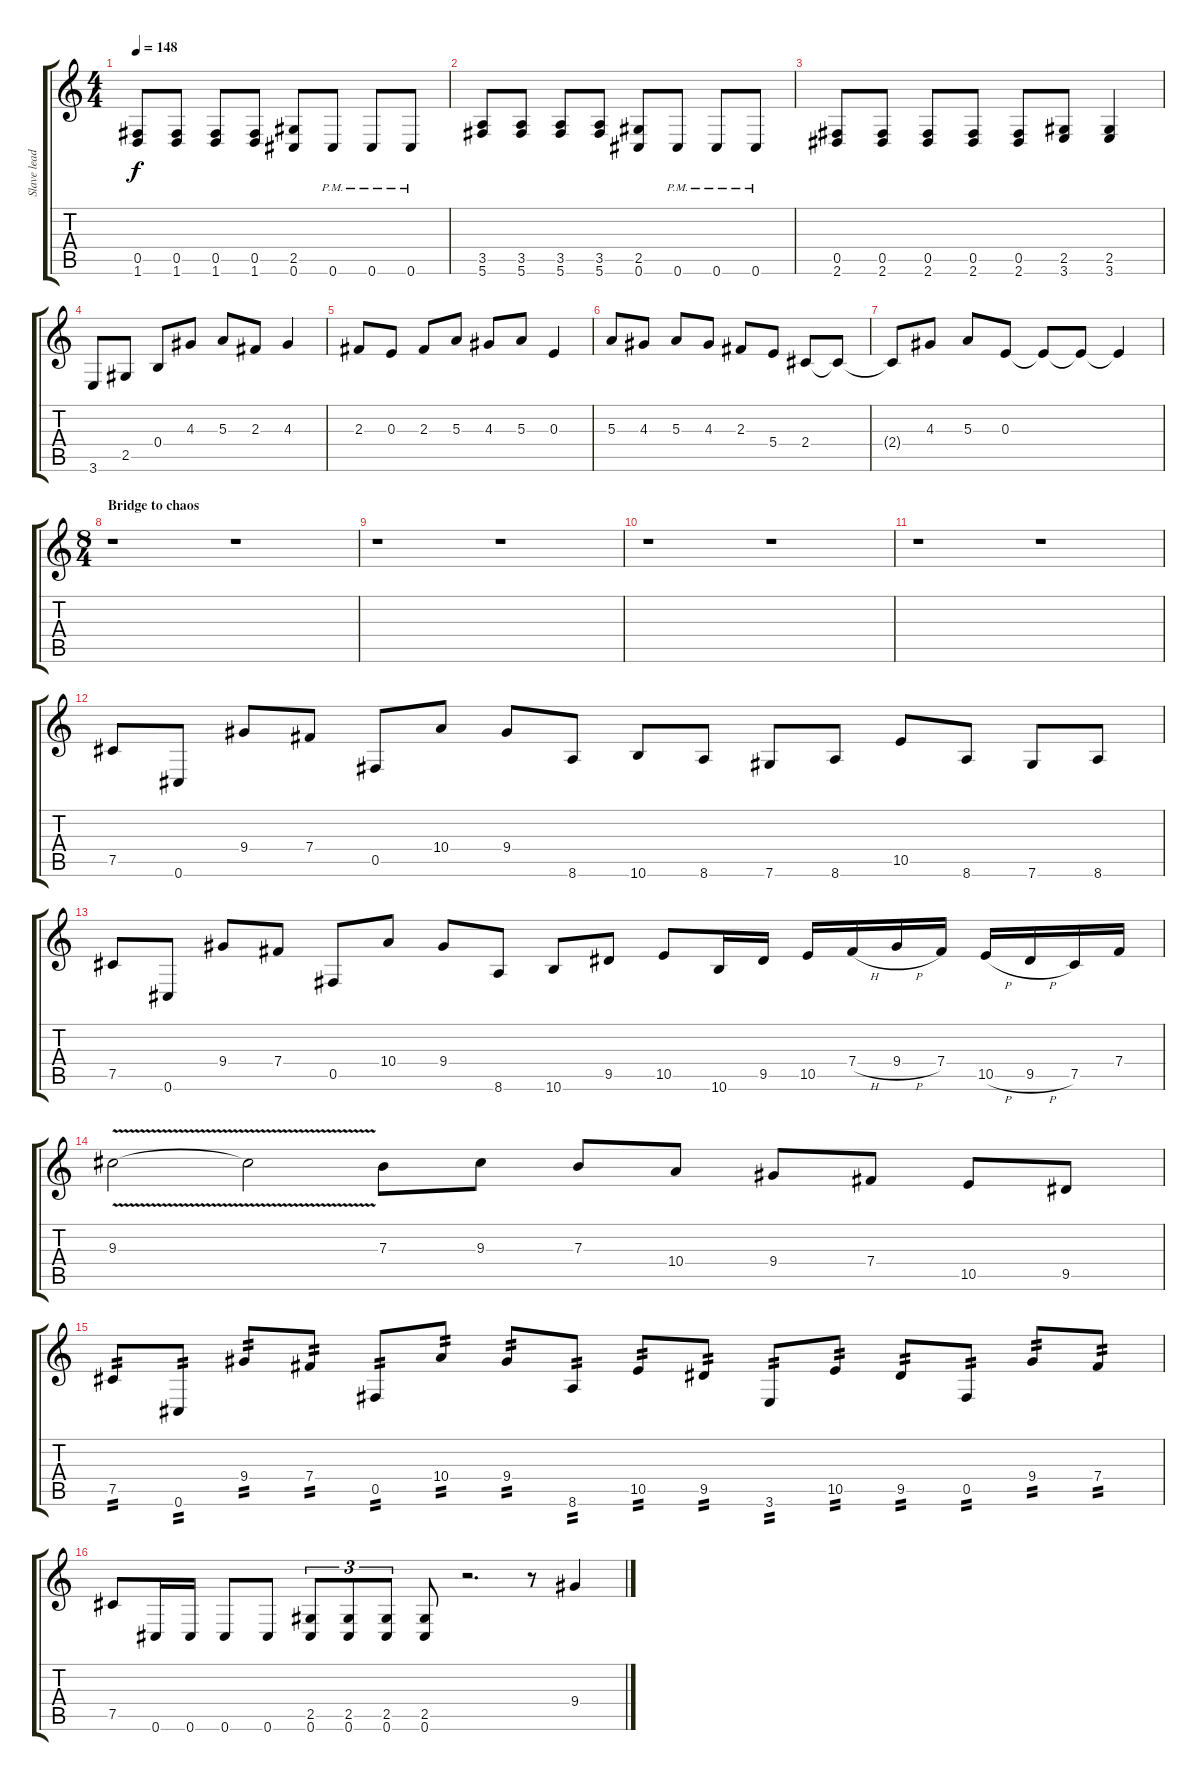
\track ("Slave lead guitar(fred)" "Slave lead") {instrument distortionguitar}
\staff {score tabs}
\tuning (Db4 Ab3 E3 B2 Gb2 Db2) {hide}
\ts (4 4)
\tempo 148
\clef g2
\ks c
(0.5 1.6).8{dy f} (0.5 1.6).8 (0.5 1.6).8 (0.5 1.6).8 (2.5 0.6).8 0.6{pm}.8 0.6{pm}.8 0.6{pm}.8 |
(3.5 5.6).8 (3.5 5.6).8 (3.5 5.6).8 (3.5 5.6).8 (2.5 0.6).8 0.6{pm}.8 0.6{pm}.8 0.6{pm}.8 |
(0.5 2.6).8 (0.5 2.6).8 (0.5 2.6).8 (0.5 2.6).8 (0.5 2.6).8 (2.5 3.6).8 (2.5 3.6).4 |
3.6.8 2.5.8 0.4.8 4.3.8 5.3.8 2.3.8 4.3.4 |
2.3.8 0.3.8 2.3.8 5.3.8 4.3.8 5.3.8 0.3.4 |
5.3.8 4.3.8 5.3.8 4.3.8 2.3.8 5.4.8 2.4.8 2.4{t}.8 |
2.4{t}.8 4.3.8 5.3.8 0.3.8 0.3{t}.8 0.3{t}.8 0.3{t}.4 |
\ts (8 4)
\section ("" "Bridge to chaos")
r.1 r.1 |
r.1 r.1 |
r.1 r.1 |
r.1 r.1 |
7.5.8 0.6.8 9.4.8 7.4.8 0.5.8 10.4.8 9.4.8 8.6.8 10.6.8 8.6.8 7.6.8 8.6.8 10.5.8 8.6.8 7.6.8 8.6.8 |
7.5.8 0.6.8 9.4.8 7.4.8 0.5.8 10.4.8 9.4.8 8.6.8 10.6.8 9.5.8 10.5.8 10.6.16 9.5.16 10.5.16 7.4{h}.16 9.4{h}.16 7.4.16 10.5{h}.16 9.5{h}.16 7.5.16 7.4.16 |
9.3{v}.2 9.3{t}.2 7.3.8 9.3.8 7.3.8 10.4.8 9.4.8 7.4.8 10.5.8 9.5.8 |
7.5.8{tp 2} 0.6.8{tp 2} 9.4.8{tp 2} 7.4.8{tp 2} 0.5.8{tp 2} 10.4.8{tp 2} 9.4.8{tp 2} 8.6.8{tp 2} 10.5.8{tp 2} 9.5.8{tp 2} 3.6.8{tp 2} 10.5.8{tp 2} 9.5.8{tp 2} 0.5.8{tp 2} 9.4.8{tp 2} 7.4.8{tp 2} |
7.5.8 0.6.16 0.6.16 0.6.8 0.6.8 (2.5 0.6).8{tu (3 2)} (2.5 0.6).8{tu (3 2)} (2.5 0.6).8{tu (3 2)} (2.5 0.6).8 r.2{d} r.8 9.4.4
